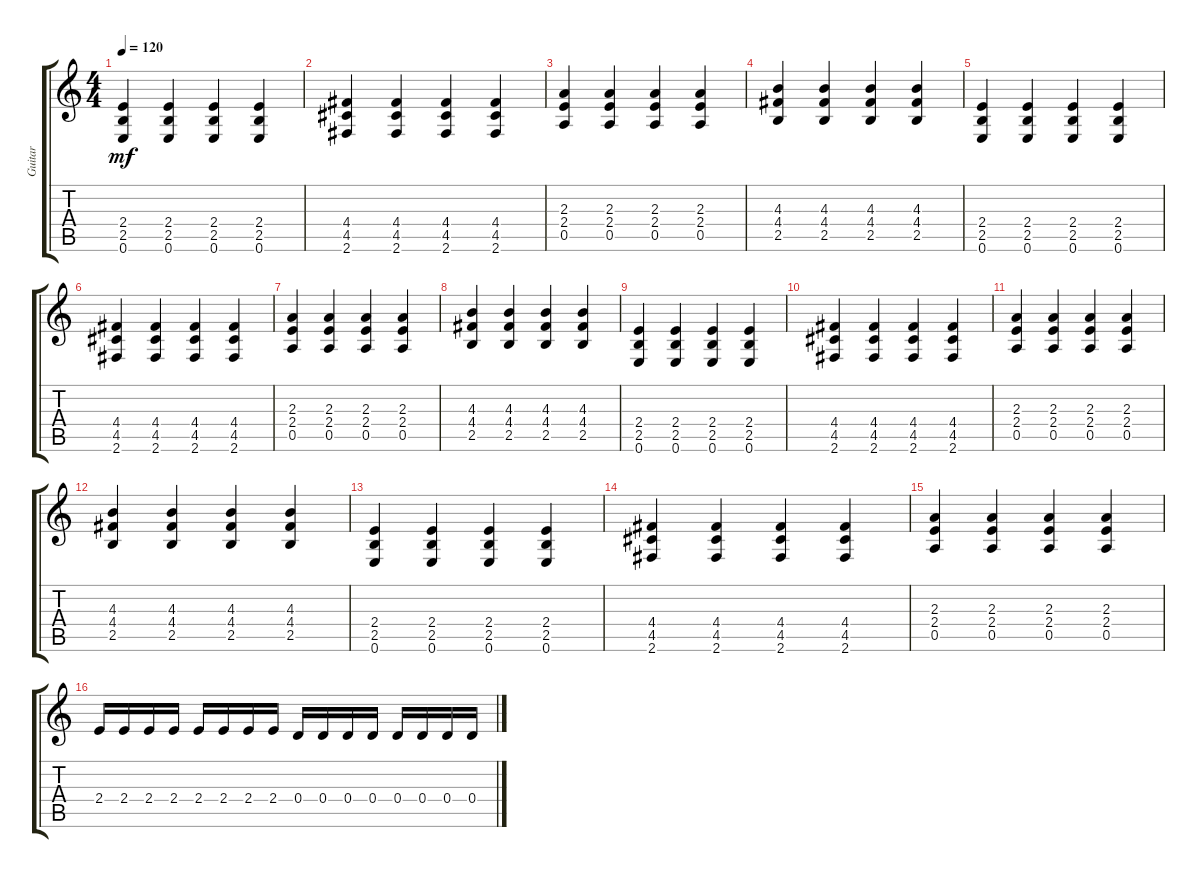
\track ("Guitar" "Guitar") {instrument distortionguitar}
\staff {score tabs}
\tuning (E4 B3 G3 D3 A2 E2) {hide}
\ts (4 4)
\tempo 120
\clef g2
\ks c
(2.4 2.5 0.6).4{dy mf} (2.4 2.5 0.6).4 (2.4 2.5 0.6).4 (2.4 2.5 0.6).4 |
(4.4 4.5 2.6).4 (4.4 4.5 2.6).4 (4.4 4.5 2.6).4 (4.4 4.5 2.6).4 |
(2.3 2.4 0.5).4 (2.3 2.4 0.5).4 (2.3 2.4 0.5).4 (2.3 2.4 0.5).4 |
(4.3 4.4 2.5).4 (4.3 4.4 2.5).4 (4.3 4.4 2.5).4 (4.3 4.4 2.5).4 |
(2.4 2.5 0.6).4 (2.4 2.5 0.6).4 (2.4 2.5 0.6).4 (2.4 2.5 0.6).4 |
(4.4 4.5 2.6).4 (4.4 4.5 2.6).4 (4.4 4.5 2.6).4 (4.4 4.5 2.6).4 |
(2.3 2.4 0.5).4 (2.3 2.4 0.5).4 (2.3 2.4 0.5).4 (2.3 2.4 0.5).4 |
(4.3 4.4 2.5).4 (4.3 4.4 2.5).4 (4.3 4.4 2.5).4 (4.3 4.4 2.5).4 |
(2.4 2.5 0.6).4 (2.4 2.5 0.6).4 (2.4 2.5 0.6).4 (2.4 2.5 0.6).4 |
(4.4 4.5 2.6).4 (4.4 4.5 2.6).4 (4.4 4.5 2.6).4 (4.4 4.5 2.6).4 |
(2.3 2.4 0.5).4 (2.3 2.4 0.5).4 (2.3 2.4 0.5).4 (2.3 2.4 0.5).4 |
(4.3 4.4 2.5).4 (4.3 4.4 2.5).4 (4.3 4.4 2.5).4 (4.3 4.4 2.5).4 |
(2.4 2.5 0.6).4 (2.4 2.5 0.6).4 (2.4 2.5 0.6).4 (2.4 2.5 0.6).4 |
(4.4 4.5 2.6).4 (4.4 4.5 2.6).4 (4.4 4.5 2.6).4 (4.4 4.5 2.6).4 |
(2.3 2.4 0.5).4 (2.3 2.4 0.5).4 (2.3 2.4 0.5).4 (2.3 2.4 0.5).4 |
2.4.16 2.4.16 2.4.16 2.4.16 2.4.16 2.4.16 2.4.16 2.4.16 0.4.16 0.4.16 0.4.16 0.4.16 0.4.16 0.4.16 0.4.16 0.4.16
